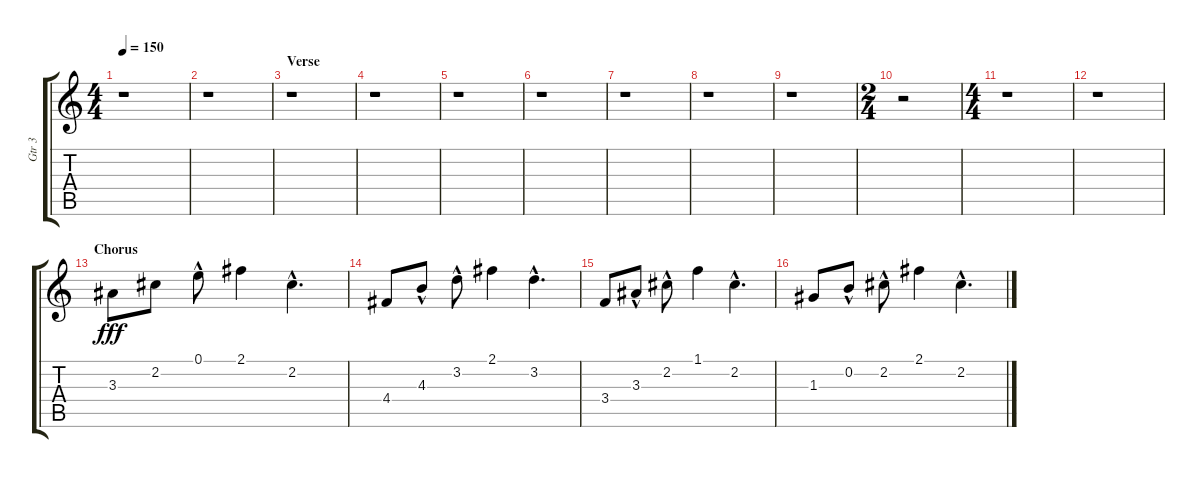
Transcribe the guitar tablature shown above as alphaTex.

\track ("Gtr 3" "Gtr 3") {instrument electricguitarclean}
\staff {score tabs}
\tuning (E4 B3 G3 D3 A2 E2) {hide}
\ts (4 4)
\tempo 150
\clef g2
\ks c
r.1{dy fff} |
r.1 |
\section ("" "Verse")
r.1 |
r.1 |
r.1 |
r.1 |
r.1 |
r.1 |
r.1 |
\ts (2 4)
r.2 |
\ts (4 4)
r.1 |
r.1 |
\section ("" "Chorus")
3.3.8 2.2.8 0.1{hac}.8 2.1.4 2.2{hac}.4{d} |
4.4.8 4.3{hac}.8 3.2{hac}.8 2.1.4 3.2{hac}.4{d} |
3.4.8 3.3{hac}.8 2.2{hac}.8 1.1.4 2.2{hac}.4{d} |
1.3.8 0.2{hac}.8 2.2{hac}.8 2.1.4 2.2{hac}.4{d}
